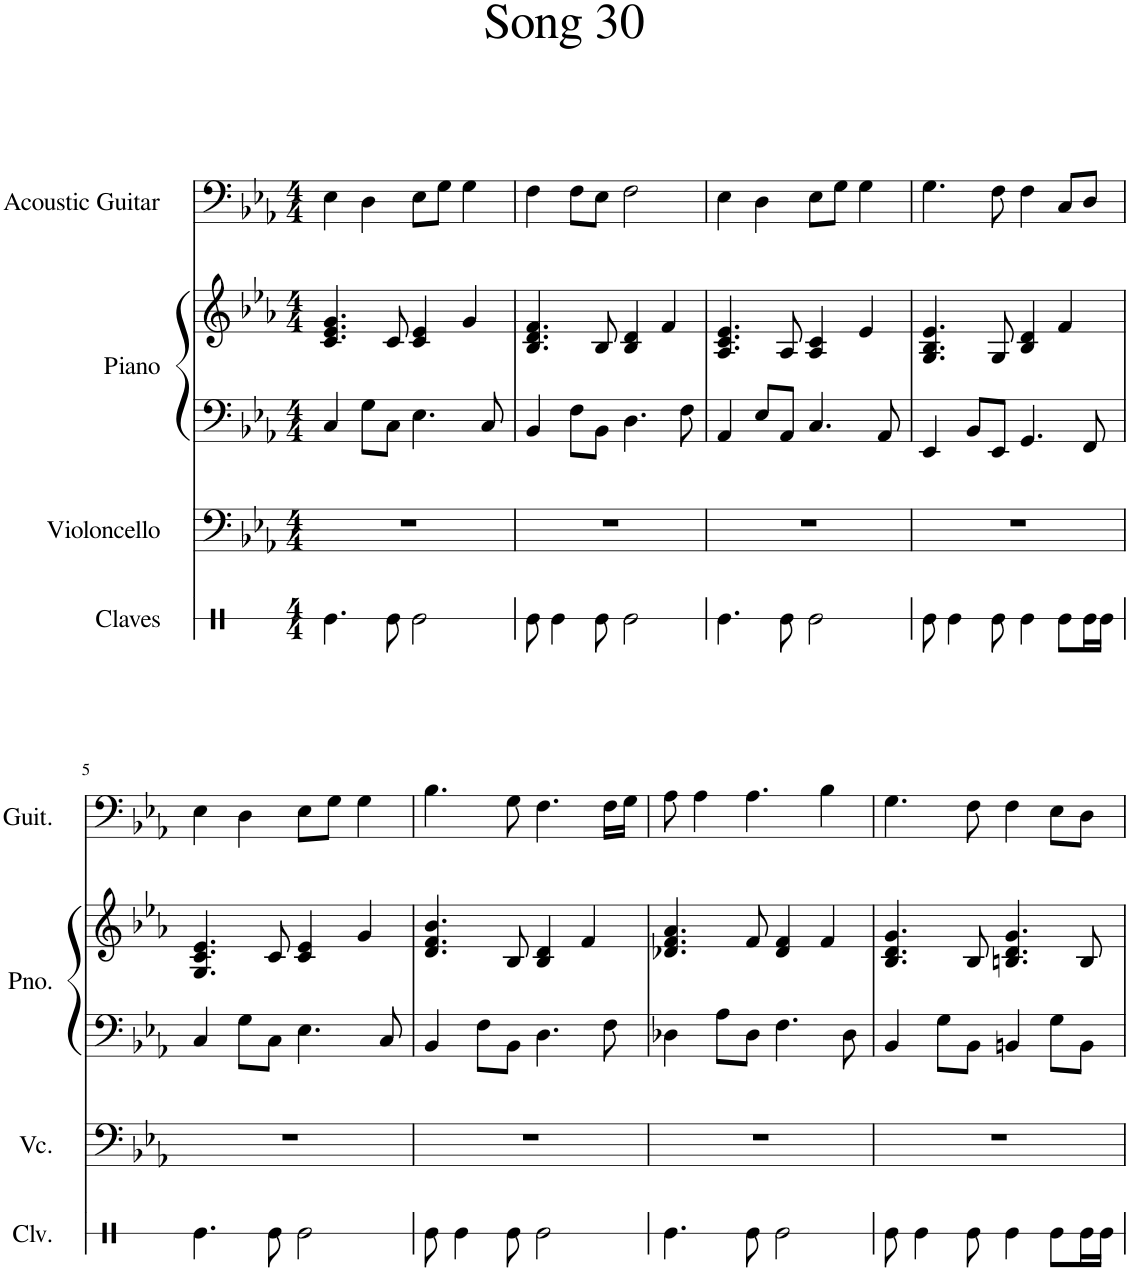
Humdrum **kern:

**kern	**kern	**kern	**kern	**kern
*part4	*part3	*part2	*part2	*part1
*staff5	*staff4	*staff3	*staff2	*staff1
*I"Claves	*I"Violoncello	*I"Piano	*	*I"Acoustic Guitar
*I'Clv.	*I'Vc.	*I'Pno.	*	*I'Guit.
*stria1	*	*	*	*
*clefX	*clefF4	*clefF4	*clefG2	*clefF4
*k[]	*k[b-e-a-]	*k[b-e-a-]	*k[b-e-a-]	*k[b-e-a-]
*M4/4	*M4/4	*M4/4	*M4/4	*M4/4
=1	=1	=1	=1	=1
4.Re\	1r	4C/	4.c/ 4.e-/ 4.g/	4E-\
.	.	8G\L	.	4D\
8Re\	.	8C\J	8c/	.
2Re\	.	4.E-\	4c/ 4e-/	8E-\L
.	.	.	.	8G\J
.	.	.	4g/	4G\
.	.	8C/	.	.
=2	=2	=2	=2	=2
8Re\	1r	4BB-/	4.B-/ 4.d/ 4.f/	4F\
4Re\	.	.	.	.
.	.	8F\L	.	8F\L
8Re\	.	8BB-\J	8B-/	8E-\J
2Re\	.	4.D\	4B-/ 4d/	2F\
.	.	.	4f/	.
.	.	8F\	.	.
=3	=3	=3	=3	=3
4.Re\	1r	4AA-/	4.A-/ 4.c/ 4.e-/	4E-\
.	.	8E-/L	.	4D\
8Re\	.	8AA-/J	8A-/	.
2Re\	.	4.C/	4A-/ 4c/	8E-\L
.	.	.	.	8G\J
.	.	.	4e-/	4G\
.	.	8AA-/	.	.
=4	=4	=4	=4	=4
8Re\	1r	4EE-/	4.G/ 4.B-/ 4.e-/	4.G\
4Re\	.	.	.	.
.	.	8BB-/L	.	.
8Re\	.	8EE-/J	8G/	8F\
4Re\	.	4.GG/	4B-/ 4d/	4F\
8Re\L	.	.	4f/	8C/L
16Re\L	.	8FF/	.	8D/J
16Re\JJ	.	.	.	.
!!LO:LB:g=z
=5	=5	=5	=5	=5
4.Re\	1r	4C/	4.G/ 4.c/ 4.e-/	4E-\
.	.	8G\L	.	4D\
8Re\	.	8C\J	8c/	.
2Re\	.	4.E-\	4c/ 4e-/	8E-\L
.	.	.	.	8G\J
.	.	.	4g/	4G\
.	.	8C/	.	.
=6	=6	=6	=6	=6
8Re\	1r	4BB-/	4.d/ 4.f/ 4.b-/	4.B-\
4Re\	.	.	.	.
.	.	8F\L	.	.
8Re\	.	8BB-\J	8B-/	8G\
2Re\	.	4.D\	4B-/ 4d/	4.F\
.	.	.	4f/	.
.	.	8F\	.	16F\LL
.	.	.	.	16G\JJ
=7	=7	=7	=7	=7
4.Re\	1r	4D-X\	4.d-X/ 4.f/ 4.a-/	8A-\
.	.	.	.	4A-\
.	.	8A-\L	.	.
8Re\	.	8D-\J	8f/	4.A-\
2Re\	.	4.F\	4d-/ 4f/	.
.	.	.	4f/	4B-\
.	.	8D-\	.	.
=8	=8	=8	=8	=8
8Re\	1r	4BB-/	4.B-/ 4.d/ 4.g/	4.G\
4Re\	.	.	.	.
.	.	8G\L	.	.
8Re\	.	8BB-\J	8B-/	8F\
4Re\	.	4BBn/	4.Bn/ 4.d/ 4.g/	4F\
8Re\L	.	8G\L	.	8E-\L
16Re\L	.	8BB\J	8B/	8D\J
16Re\JJ	.	.	.	.
=	=	=	=	=
*-	*-	*-	*-	*-
